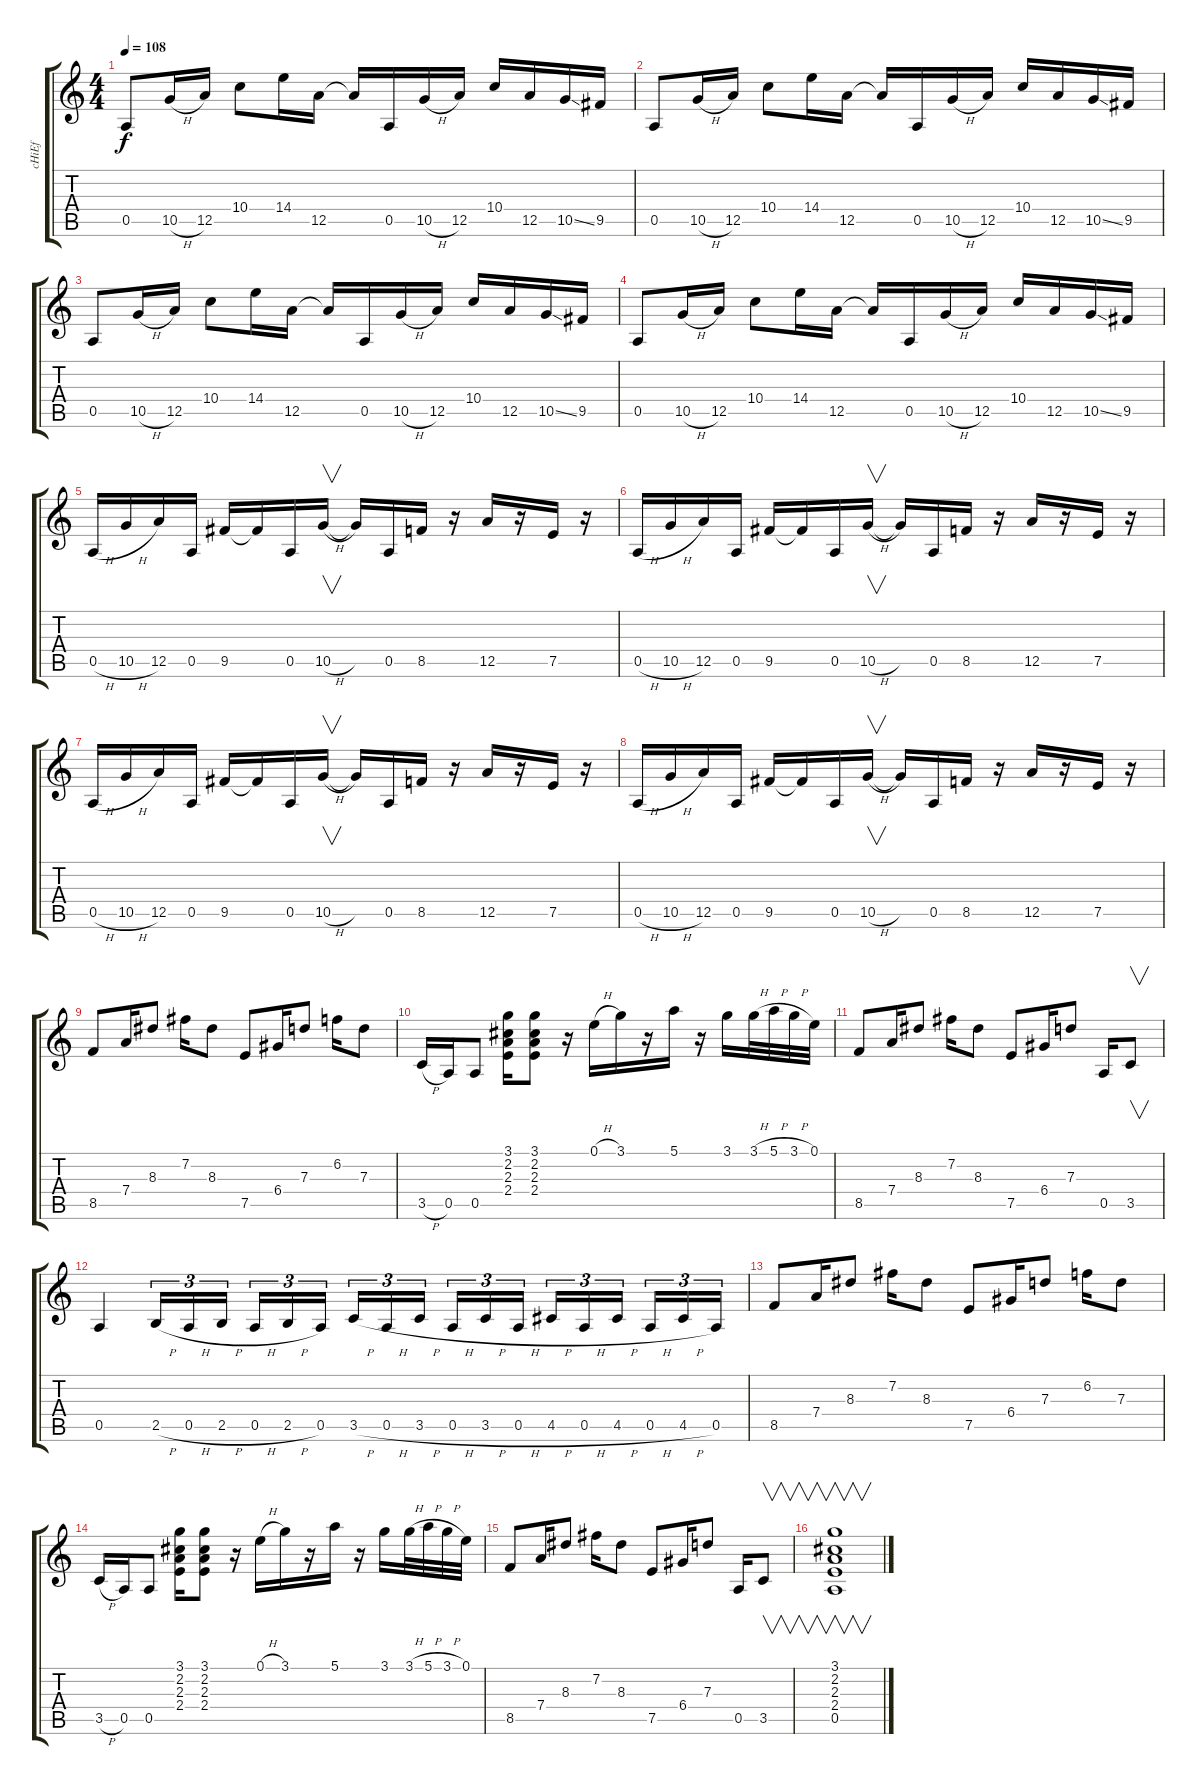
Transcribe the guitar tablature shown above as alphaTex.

\track ("cHiEf" "cHiEf") {instrument overdrivenguitar}
\staff {score tabs}
\tuning (E4 B3 G3 D3 A2 E2) {hide}
\ts (4 4)
\tempo 108
\clef g2
\ks c
0.5.8{dy f} 10.5{h}.16 12.5.16 10.4.8 14.4.16 12.5.16 12.5{t}.16 0.5.16 10.5{h}.16 12.5.16 10.4.16 12.5.16 10.5{ss}.16 9.5.16 |
0.5.8 10.5{h}.16 12.5.16 10.4.8 14.4.16 12.5.16 12.5{t}.16 0.5.16 10.5{h}.16 12.5.16 10.4.16 12.5.16 10.5{ss}.16 9.5.16 |
0.5.8 10.5{h}.16 12.5.16 10.4.8 14.4.16 12.5.16 12.5{t}.16 0.5.16 10.5{h}.16 12.5.16 10.4.16 12.5.16 10.5{ss}.16 9.5.16 |
0.5.8 10.5{h}.16 12.5.16 10.4.8 14.4.16 12.5.16 12.5{t}.16 0.5.16 10.5{h}.16 12.5.16 10.4.16 12.5.16 10.5{ss}.16 9.5.16 |
0.5{h}.16 10.5{h}.16 12.5.16 0.5.16 9.5.16 9.5{t}.16 0.5.16 10.5{h}.16{v} 10.5{t}.16 0.5.16 8.5.16 r.16 12.5.16 r.16 7.5.16 r.16 |
0.5{h}.16 10.5{h}.16 12.5.16 0.5.16 9.5.16 9.5{t}.16 0.5.16 10.5{h}.16{v} 10.5{t}.16 0.5.16 8.5.16 r.16 12.5.16 r.16 7.5.16 r.16 |
0.5{h}.16 10.5{h}.16 12.5.16 0.5.16 9.5.16 9.5{t}.16 0.5.16 10.5{h}.16{v} 10.5{t}.16 0.5.16 8.5.16 r.16 12.5.16 r.16 7.5.16 r.16 |
0.5{h}.16 10.5{h}.16 12.5.16 0.5.16 9.5.16 9.5{t}.16 0.5.16 10.5{h}.16{v} 10.5{t}.16 0.5.16 8.5.16 r.16 12.5.16 r.16 7.5.16 r.16 |
8.5.8 7.4.16 8.3.8 7.2.16 8.3.8 7.5.8 6.4.16 7.3.8 6.2.16 7.3.8 |
3.5{h}.16 0.5.16 0.5.8 (3.1 2.2 2.3 2.4).16 (3.1 2.2 2.3 2.4).8 r.16 0.1{h}.16 3.1.16 r.16 5.1.16 r.16 3.1.16 3.1{h}.32 5.1{h}.32 3.1{h}.32 0.1.32 |
8.5.8 7.4.16 8.3.8 7.2.16 8.3.8 7.5.8 6.4.16 7.3.8 0.5.16 3.5.8{v} |
0.5.4 2.5{h}.16{tu (3 2)} 0.5{h}.16{tu (3 2)} 2.5{h}.16{tu (3 2)} 0.5{h}.16{tu (3 2)} 2.5{h}.16{tu (3 2)} 0.5.16{tu (3 2)} 3.5{h}.16{tu (3 2)} 0.5{h}.16{tu (3 2)} 3.5{h}.16{tu (3 2)} 0.5{h}.16{tu (3 2)} 3.5{h}.16{tu (3 2)} 0.5{h}.16{tu (3 2)} 4.5{h}.16{tu (3 2)} 0.5{h}.16{tu (3 2)} 4.5{h}.16{tu (3 2)} 0.5{h}.16{tu (3 2)} 4.5{h}.16{tu (3 2)} 0.5.16{tu (3 2)} |
8.5.8 7.4.16 8.3.8 7.2.16 8.3.8 7.5.8 6.4.16 7.3.8 6.2.16 7.3.8 |
3.5{h}.16 0.5.16 0.5.8 (3.1 2.2 2.3 2.4).16 (3.1 2.2 2.3 2.4).8 r.16 0.1{h}.16 3.1.16 r.16 5.1.16 r.16 3.1.16 3.1{h}.32 5.1{h}.32 3.1{h}.32 0.1.32 |
8.5.8 7.4.16 8.3.8 7.2.16 8.3.8 7.5.8 6.4.16 7.3.8 0.5.16 3.5.8{v} |
(3.1 2.2 2.3 2.4 0.5).1{v}
